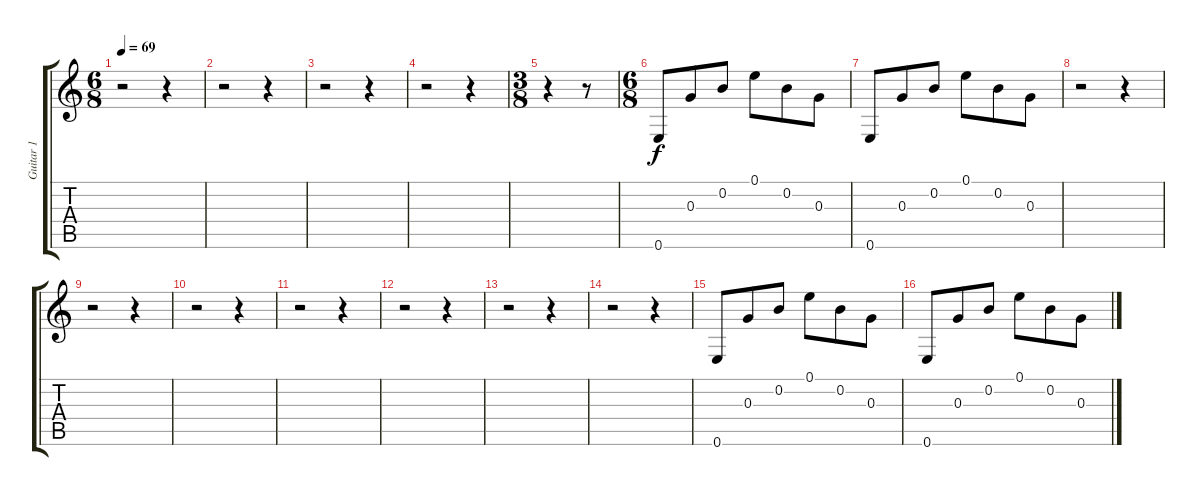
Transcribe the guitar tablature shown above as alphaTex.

\track ("Guitar 1" "Guitar 1") {instrument acousticguitarsteel}
\staff {score tabs}
\tuning (E4 B3 G3 D3 A2 E2) {hide}
\ts (6 8)
\tempo 69
\clef g2
\ks c
r.2{dy f} r.4 |
r.2 r.4 |
r.2 r.4 |
r.2 r.4 |
\ts (3 8)
r.4 r.8 |
\ts (6 8)
0.6.8 0.3.8 0.2.8 0.1.8 0.2.8 0.3.8 |
0.6.8 0.3.8 0.2.8 0.1.8 0.2.8 0.3.8 |
r.2 r.4 |
r.2 r.4 |
r.2 r.4 |
r.2 r.4 |
r.2 r.4 |
r.2 r.4 |
r.2 r.4 |
0.6.8 0.3.8 0.2.8 0.1.8 0.2.8 0.3.8 |
0.6.8 0.3.8 0.2.8 0.1.8 0.2.8 0.3.8
